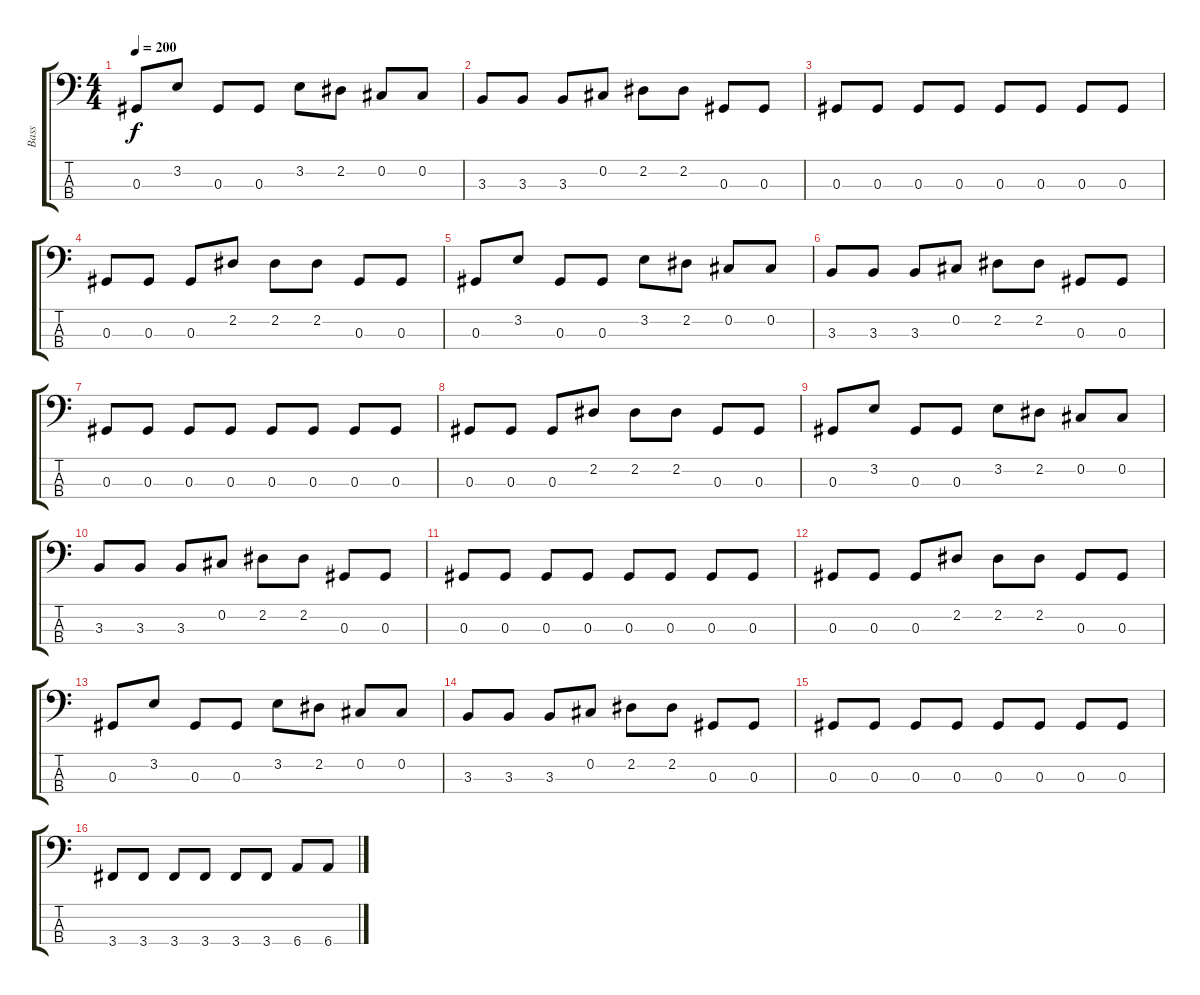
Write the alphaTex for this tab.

\track ("Bass" "Bass") {instrument electricbasspick}
\staff {score tabs}
\tuning (Gb2 Db2 Ab1 Eb1) {hide}
\ts (4 4)
\tempo 200
\clef f4
\ks c
0.3.8{dy f} 3.2.8 0.3.8 0.3.8 3.2.8 2.2.8 0.2.8 0.2.8 |
3.3.8 3.3.8 3.3.8 0.2.8 2.2.8 2.2.8 0.3.8 0.3.8 |
0.3.8 0.3.8 0.3.8 0.3.8 0.3.8 0.3.8 0.3.8 0.3.8 |
0.3.8 0.3.8 0.3.8 2.2.8 2.2.8 2.2.8 0.3.8 0.3.8 |
0.3.8 3.2.8 0.3.8 0.3.8 3.2.8 2.2.8 0.2.8 0.2.8 |
3.3.8 3.3.8 3.3.8 0.2.8 2.2.8 2.2.8 0.3.8 0.3.8 |
0.3.8 0.3.8 0.3.8 0.3.8 0.3.8 0.3.8 0.3.8 0.3.8 |
0.3.8{volume 16} 0.3.8 0.3.8 2.2.8 2.2.8 2.2.8 0.3.8 0.3.8 |
0.3.8{volume 15} 3.2.8 0.3.8 0.3.8 3.2.8 2.2.8 0.2.8 0.2.8 |
3.3.8{volume 14} 3.3.8 3.3.8 0.2.8 2.2.8 2.2.8 0.3.8 0.3.8 |
0.3.8{volume 13} 0.3.8 0.3.8 0.3.8 0.3.8 0.3.8 0.3.8 0.3.8 |
0.3.8{volume 12} 0.3.8 0.3.8 2.2.8 2.2.8 2.2.8 0.3.8 0.3.8 |
0.3.8{volume 11} 3.2.8 0.3.8 0.3.8 3.2.8 2.2.8 0.2.8 0.2.8 |
3.3.8{volume 10} 3.3.8 3.3.8 0.2.8 2.2.8 2.2.8 0.3.8 0.3.8 |
0.3.8{volume 9} 0.3.8 0.3.8 0.3.8 0.3.8 0.3.8 0.3.8 0.3.8 |
3.4.8{volume 8} 3.4.8 3.4.8 3.4.8 3.4.8 3.4.8 6.4.8 6.4.8
